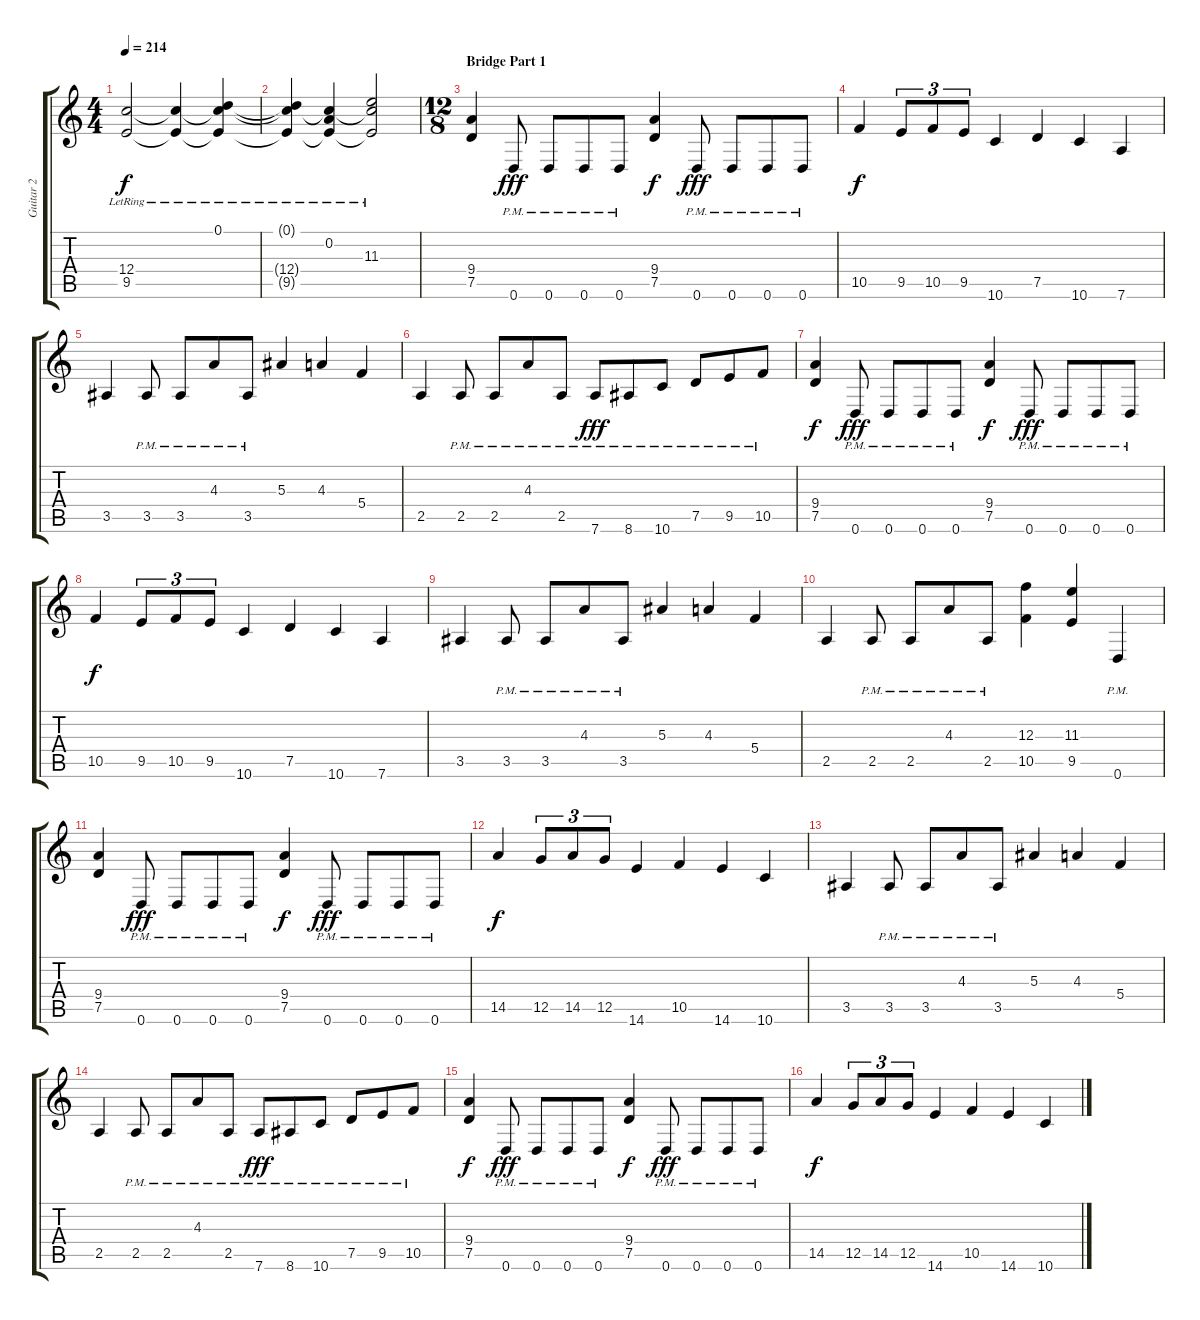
\track ("Guitar 2" "Guitar 2") {instrument distortionguitar}
\staff {score tabs}
\tuning (D4 A3 F3 C3 G2 D2) {hide}
\ts (4 4)
\tempo 214
\clef g2
\ks c
(12.4{lr} 9.5{lr}).2{dy f} (12.4{lr t} 9.5{lr t}).4 (0.1{lr} 12.4{lr t} 9.5{lr t}).4 |
(0.1{lr t} 12.4{lr t} 9.5{lr t}).4 (0.2{lr} 12.4{lr t} 9.5{lr t}).4 (11.3 12.4{lr t} 9.5{lr t}).2 |
\ts (12 8)
\section ("" "Bridge Part 1")
(9.4 7.5).4 0.6{pm}.8{dy fff} 0.6{pm}.8 0.6{pm}.8 0.6{pm}.8 (9.4 7.5).4{dy f} 0.6{pm}.8{dy fff} 0.6{pm}.8 0.6{pm}.8 0.6{pm}.8 |
10.5.4{dy f} 9.5.8{tu (3 2)} 10.5.8{tu (3 2)} 9.5.8{tu (3 2)} 10.6.4 7.5.4 10.6.4 7.6.4 |
3.5.4 3.5{pm}.8 3.5{pm}.8 4.3{pm}.8 3.5{pm}.8 5.3.4 4.3.4 5.4.4 |
2.5.4 2.5{pm}.8 2.5{pm}.8 4.3{pm}.8 2.5{pm}.8 7.6{pm}.8{dy fff} 8.6{pm}.8 10.6{pm}.8 7.5{pm}.8 9.5{pm}.8 10.5{pm}.8 |
(9.4 7.5).4{dy f} 0.6{pm}.8{dy fff} 0.6{pm}.8 0.6{pm}.8 0.6{pm}.8 (9.4 7.5).4{dy f} 0.6{pm}.8{dy fff} 0.6{pm}.8 0.6{pm}.8 0.6{pm}.8 |
10.5.4{dy f} 9.5.8{tu (3 2)} 10.5.8{tu (3 2)} 9.5.8{tu (3 2)} 10.6.4 7.5.4 10.6.4 7.6.4 |
3.5.4 3.5{pm}.8 3.5{pm}.8 4.3{pm}.8 3.5{pm}.8 5.3.4 4.3.4 5.4.4 |
2.5.4 2.5{pm}.8 2.5{pm}.8 4.3{pm}.8 2.5{pm}.8 (12.3 10.5).4 (11.3 9.5).4 0.6{pm}.4 |
(9.4 7.5).4 0.6{pm}.8{dy fff} 0.6{pm}.8 0.6{pm}.8 0.6{pm}.8 (9.4 7.5).4{dy f} 0.6{pm}.8{dy fff} 0.6{pm}.8 0.6{pm}.8 0.6{pm}.8 |
14.5.4{dy f} 12.5.8{tu (3 2)} 14.5.8{tu (3 2)} 12.5.8{tu (3 2)} 14.6.4 10.5.4 14.6.4 10.6.4 |
3.5.4 3.5{pm}.8 3.5{pm}.8 4.3{pm}.8 3.5{pm}.8 5.3.4 4.3.4 5.4.4 |
2.5.4 2.5{pm}.8 2.5{pm}.8 4.3{pm}.8 2.5{pm}.8 7.6{pm}.8{dy fff} 8.6{pm}.8 10.6{pm}.8 7.5{pm}.8 9.5{pm}.8 10.5{pm}.8 |
(9.4 7.5).4{dy f} 0.6{pm}.8{dy fff} 0.6{pm}.8 0.6{pm}.8 0.6{pm}.8 (9.4 7.5).4{dy f} 0.6{pm}.8{dy fff} 0.6{pm}.8 0.6{pm}.8 0.6{pm}.8 |
14.5.4{dy f} 12.5.8{tu (3 2)} 14.5.8{tu (3 2)} 12.5.8{tu (3 2)} 14.6.4 10.5.4 14.6.4 10.6.4
